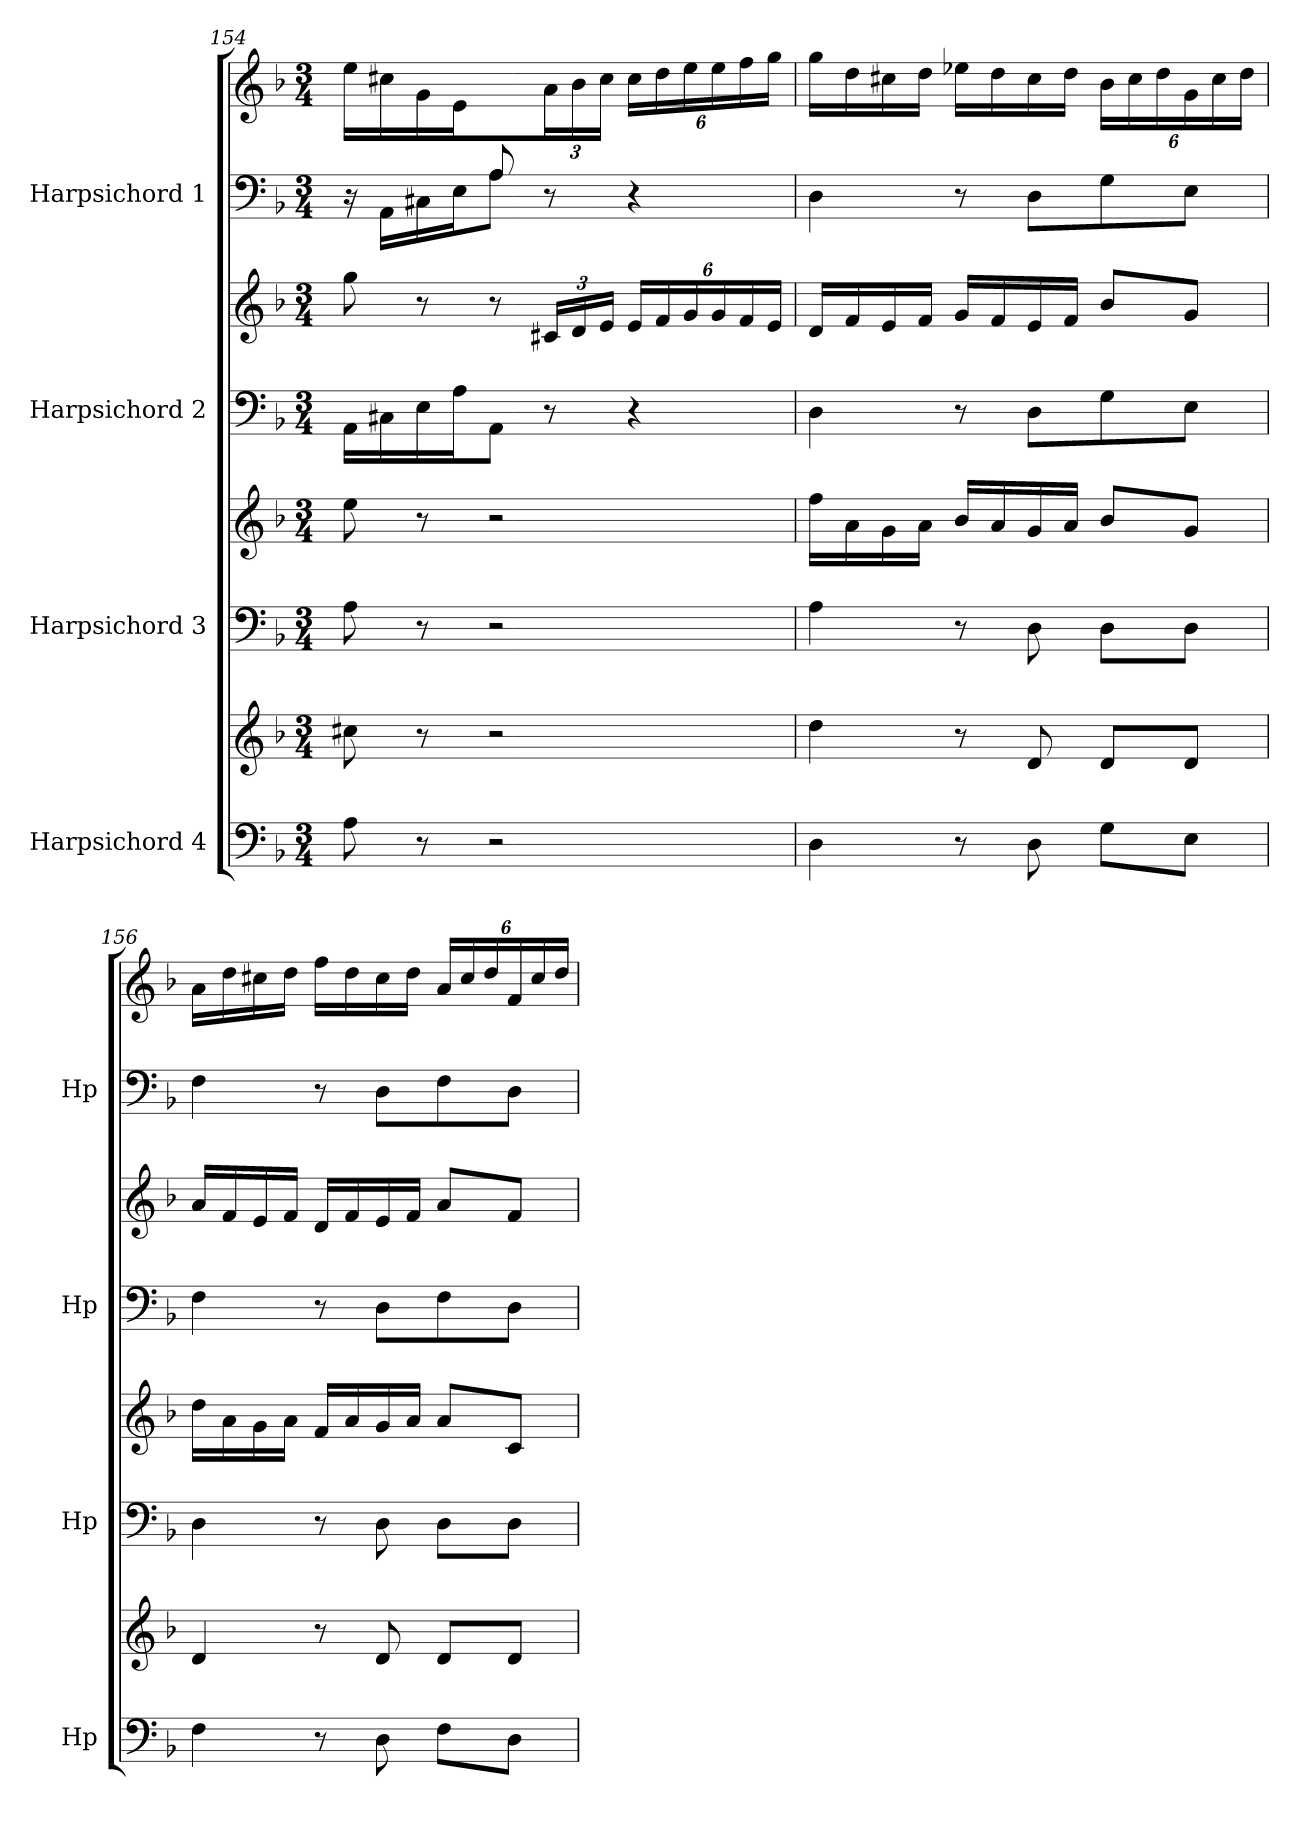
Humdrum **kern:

**kern	**kern	**kern	**kern	**kern	**kern	**kern	**kern
*part4	*part4	*part3	*part3	*part2	*part2	*part1	*part1
*staff8	*staff7	*staff6	*staff5	*staff4	*staff3	*staff2	*staff1
*I"Harpsichord 4	*	*I"Harpsichord 3	*	*I"Harpsichord 2	*	*I"Harpsichord 1	*
*I'Hp	*	*I'Hp	*	*I'Hp	*	*I'Hp	*
!!LO:LB:g=z
*clefF4	*clefG2	*clefF4	*clefG2	*clefF4	*clefG2	*clefF4	*clefG2
*k[b-]	*k[b-]	*k[b-]	*k[b-]	*k[b-]	*k[b-]	*k[b-]	*k[b-]
*M3/4	*M3/4	*M3/4	*M3/4	*M3/4	*M3/4	*M3/4	*M3/4
=154	=154	=154	=154	=154	=154	=154	=154
*	*	*	*	*	*	*^	*
8A\	8cc#X\	8A\	8ee\	16AA\LL	8gg\	4ryy	16r	16ee\LL
.	.	.	.	16C#X\	.	.	16AA\LL	16cc#X\
8r	8r	8r	8r	16E\	8r	.	16C#X\	16g\
.	.	.	.	16A\J	.	.	16E\J	16e\J
2r	2r	2r	2r	8AA\J	8r	8A/	8A\J	8ryy
*	*	*	*	*	*Xbrackettup	*	*	*Xbrackettup
.	.	.	.	8r	24c#X/LL	4.ryy	8r	24a\L
.	.	.	.	.	24d/	.	.	24b-\
.	.	.	.	.	24e/JJ	.	.	24cc#\JJ
.	.	.	.	4r	24e/LL	.	4r	24cc#\LL
.	.	.	.	.	24f/	.	.	24dd\
.	.	.	.	.	24g/	.	.	24ee\
.	.	.	.	.	24g/	.	.	24ee\
.	.	.	.	.	24f/	.	.	24ff\
.	.	.	.	.	24e/JJ	.	.	24gg\JJ
*	*	*	*	*	*	*v	*v	*
=155	=155	=155	=155	=155	=155	=155	=155
4D\	4dd\	4A\	16ff\LL	4D\	16d/LL	4D\	16gg\LL
.	.	.	16a\	.	16f/	.	16dd\
.	.	.	16g\	.	16e/	.	16cc#X\
.	.	.	16a\JJ	.	16f/JJ	.	16dd\JJ
8r	8r	8r	16b-/LL	8r	16g/LL	8r	16ee-X\LL
.	.	.	16a/	.	16f/	.	16dd\
8D\	8d/	8D\	16g/	8D\L	16e/	8D\L	16cc#\
.	.	.	16a/JJ	.	16f/JJ	.	16dd\JJ
8G\L	8d/L	8D\L	8b-/L	8G\	8b-/L	8G\	24b-\LL
.	.	.	.	.	.	.	24cc#\
.	.	.	.	.	.	.	24dd\
8E\J	8d/J	8D\J	8g/J	8E\J	8g/J	8E\J	24g\
.	.	.	.	.	.	.	24cc#\
.	.	.	.	.	.	.	24dd\JJ
=156	=156	=156	=156	=156	=156	=156	=156
4F\	4d/	4D\	16dd\LL	4F\	16a/LL	4F\	16a\LL
.	.	.	16a\	.	16f/	.	16dd\
.	.	.	16g\	.	16e/	.	16cc#X\
.	.	.	16a\JJ	.	16f/JJ	.	16dd\JJ
8r	8r	8r	16f/LL	8r	16d/LL	8r	16ff\LL
.	.	.	16a/	.	16f/	.	16dd\
8D\	8d/	8D\	16g/	8D\L	16e/	8D\L	16cc#\
.	.	.	16a/JJ	.	16f/JJ	.	16dd\JJ
8F\L	8d/L	8D\L	8a/L	8F\	8a/L	8F\	24a/LL
.	.	.	.	.	.	.	24cc#/
.	.	.	.	.	.	.	24dd/
8D\J	8d/J	8D\J	8c/J	8D\J	8f/J	8D\J	24f/
.	.	.	.	.	.	.	24cc#/
.	.	.	.	.	.	.	24dd/JJ
=	=	=	=	=	=	=	=
*-	*-	*-	*-	*-	*-	*-	*-
